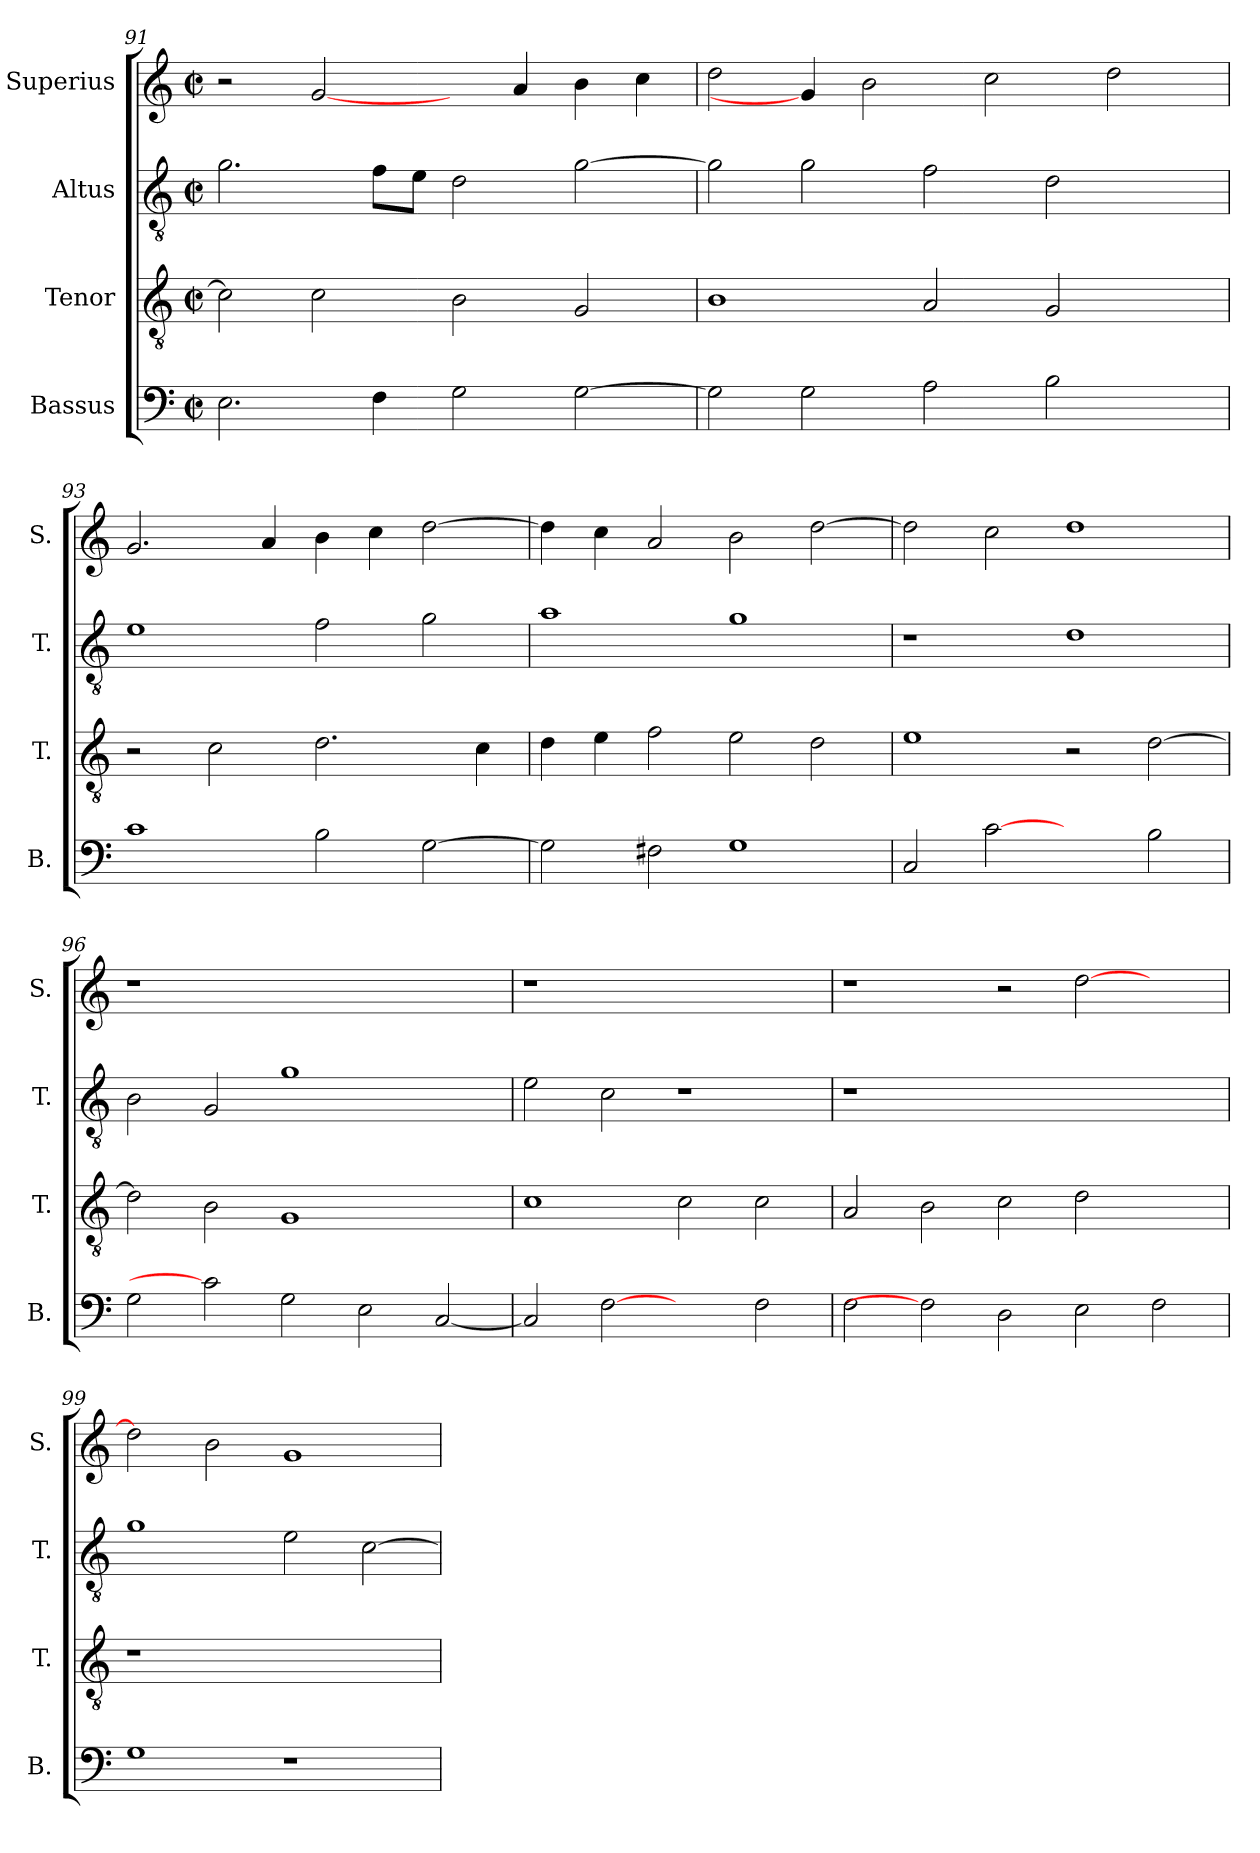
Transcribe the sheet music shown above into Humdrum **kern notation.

**kern	**kern	**kern	**kern
*part4	*part3	*part2	*part1
*staff4	*staff3	*staff2	*staff1
*I"Bassus	*I"Tenor	*I"Altus	*I"Superius
*I'B.	*I'T.	*I'T.	*I'S.
*clefF4	*clefGv2	*clefGv2	*clefG2
*	*ITrd7c12	*ITrd7c12	*
*k[]	*k[]	*k[]	*k[]
*C:	*C:	*C:	*C:
*M2/2	*M2/2	*M2/2	*M2/2
*met(c|)	*met(c|)	*met(c|)	*met(c|)
=91	=91	=91	=91
2.Ei\	2Ci\]	2.Gi\	2r
.	2Ci\	.	[2gi/
4Fi\	.	8Fi\L	.
.	.	8Ei\J	.
2Gi\	2BBi\	2Di\	4ryy
.	.	.	4ai/
[>2Gi\	2GGi/	[>2Gi\	4bi\
.	.	.	4cci\
=92	=92	=92	=92
2Gi\]	1BBi	2Gi\]	2ddi\
2Gi\	.	2Gi\	4gi/]
.	.	.	2bi\
2Ai\	2AAi/	2Fi\	.
.	.	.	2cci\
2Bi\	2GGi/	2Di\	.
.	.	.	2ddi\
4ryy	4ryy	4ryy	.
=93	=93	=93	=93
1ci	2r	1Ei	2.gi/
.	2Ci\	.	.
.	.	.	4ai/
2Bi\	2.Di\	2Fi\	4bi\
.	.	.	4cci\
[>2Gi\	.	2Gi\	[>2ddi\
.	4Ci\	.	.
!!LO:PB:g=z
=94	=94	=94	=94
2Gi\]	4Di\	1Ai	4ddi\]
.	4Ei\	.	4cci\
2F#Xi\	2Fi\	.	2ai/
1Gi	2Ei\	1Gi	2bi\
.	2Di\	.	[>2ddi\
=95	=95	=95	=95
2Ci/	1Ei	1r	2ddi\]
[2ci	.	.	2cci\
2ryy	2r	1Di	1ddi
2Bi\	[>2Di\	.	.
=96	=96	=96	=96
!	!	!	!LO:N:vis=1
2Gi\	2Di\]	2BBi\	1r
2ci]	2BBi\	2GGi/	.
2Gi\	1GGi	1Gi	1.ryy
2Ei\	.	.	.
[<2Ci/	2ryy	2ryy	.
=97	=97	=97	=97
!	!	!	!LO:N:vis=1
2Ci/]	1Ci	2Ei\	1r
[2Fi	.	2Ci\	.
2ryy	2Ci\	1r	1ryy
2Fi\	2Ci\	.	.
=98	=98	=98	=98
!	!	!LO:N:vis=1	!
2Fi\	2AAi/	1r	1r
2Fi]	2BBi\	.	.
2Di\	2Ci\	1.ryy	2r
2Ei\	2Di\	.	[>2ddi\
2Fi\	2ryy	.	2ryy
!!LO:LB:g=z
=99	=99	=99	=99
!	!LO:N:vis=1	!	!
1Gi	1r	1Gi	2ddi\]
.	.	.	2bi\
1r	1ryy	2Ei\	1gi
.	.	[>2Ci\	.
=	=	=	=
*-	*-	*-	*-
